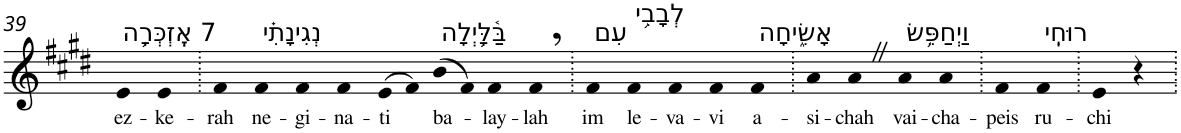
**kern	**text
*part1	*part1
*staff1	*staff1
*I"Piano	*
*I'Pno	*
!!LO:PB:g=z
*clefG2	*
*k[f#c#g#d#]	*
*E:	*
=39	=39
!LO:TX:a:t=7 אֶֽזְכְּרָ֥ה	!
!	!LO:LY:b
4e	ez-
!	!LO:LY:b
4e	-ke-
=40.	=40.
!	!LO:LY:b
4f#	-rah
!LO:TX:a:t=נְגִינָתִ֗י	!
!	!LO:LY:b
4f#	ne-
!	!LO:LY:b
4f#	-gi-
!	!LO:LY:b
4f#	-na-
!	!LO:LY:b
(>8e	-ti
8f#)	.
!LO:TX:a:t=בַּ֫לָּ֥יְלָה	!
!	!LO:LY:b
(>8b	ba-
8f#)	.
!	!LO:LY:b
4f#	-lay-
!	!LO:LY:b
4f#,	-lah
=41.	=41.
!LO:TX:a:t=עִם	!
!	!LO:LY:b
4f#	im
!LO:TX:a:t=לְבָבִ֥י	!
!	!LO:LY:b
4f#	le-
!	!LO:LY:b
4f#	-va-
!	!LO:LY:b
4f#	-vi
!LO:TX:a:t=אָשִׂ֑יחָה	!
!	!LO:LY:b
4f#	a-
=42.	=42.
!	!LO:LY:b
4a	-si-
!	!LO:LY:b
4aZ	-chah
!LO:TX:a:t=וַיְחַפֵּ֥שׂ	!
!	!LO:LY:b
4a	vai-
!	!LO:LY:b
4a	-cha-
=43.	=43.
!	!LO:LY:b
4f#	-peis
!LO:TX:a:t=רוּחִֽי	!
!	!LO:LY:b
4f#	ru-
=44.	=44.
!	!LO:LY:b
4e	-chi
4r	.
=.	=.
*-	*-
